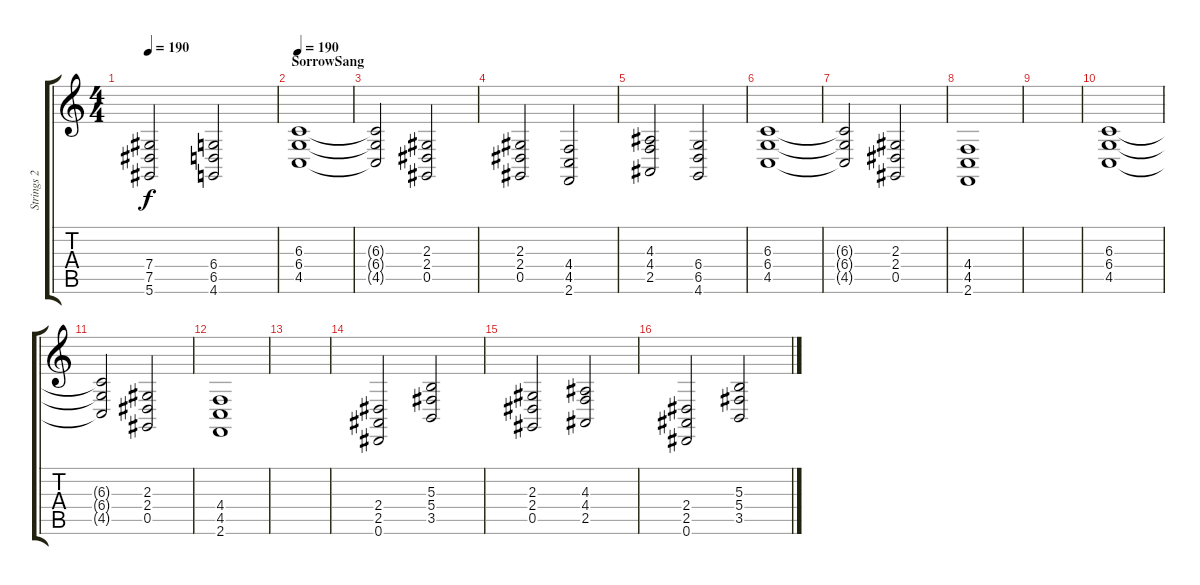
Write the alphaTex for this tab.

\track ("Strings 2" "Strings 2") {instrument stringensemble2}
\staff {score tabs}
\tuning (Eb4 Bb3 Gb3 Db3 Ab2 Eb2) {hide}
\ts (4 4)
\tempo 190
\clef g2
\ks c
(7.4 7.5 5.6).2{dy f} (6.4 6.5 4.6).2 |
\section ("" "SorrowSang")
\tempo 190
(6.3 6.4 4.5).1{volume 13} |
(6.3{t} 6.4{t} 4.5{t}).2 (2.3 2.4 0.5).2 |
(2.3 2.4 0.5).2 (4.4 4.5 2.6).2 |
(4.3 4.4 2.5).2 (6.4 6.5 4.6).2 |
(6.3 6.4 4.5).1 |
(6.3{t} 6.4{t} 4.5{t}).2 (2.3 2.4 0.5).2 |
(4.4 4.5 2.6).1 |
|
(6.3 6.4 4.5).1 |
(6.3{t} 6.4{t} 4.5{t}).2 (2.3 2.4 0.5).2 |
(4.4 4.5 2.6).1 |
|
(2.4 2.5 0.6).2 (5.3 5.4 3.5).2 |
(2.3 2.4 0.5).2 (4.3 4.4 2.5).2 |
(2.4 2.5 0.6).2 (5.3 5.4 3.5).2
